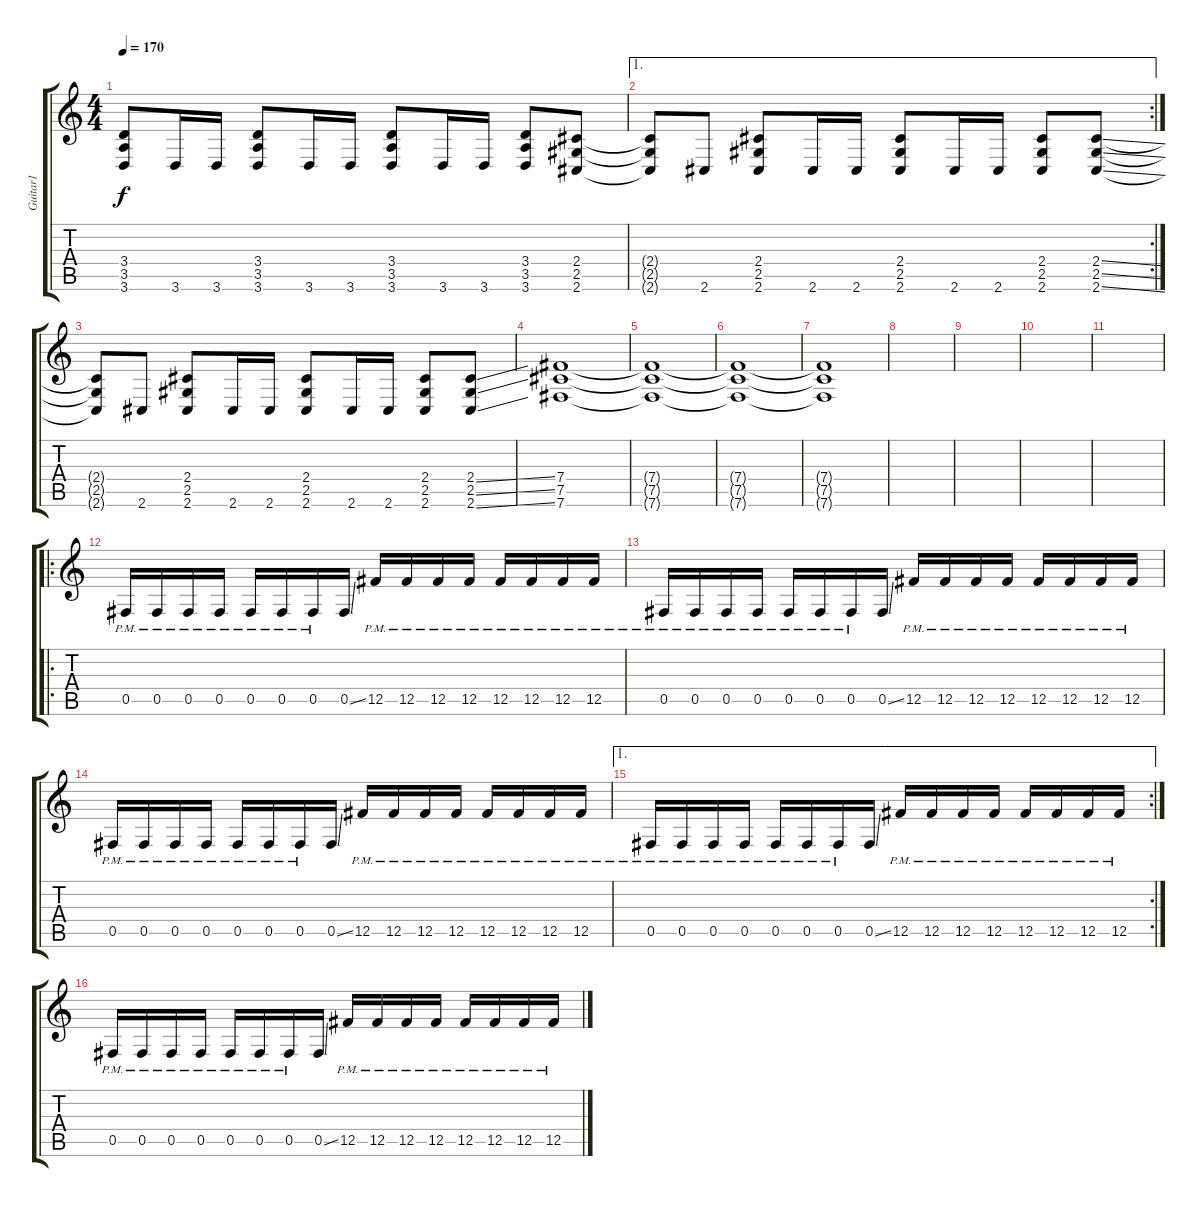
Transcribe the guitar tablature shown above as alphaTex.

\track ("Guitar1" "Guitar1") {instrument distortionguitar}
\staff {score tabs}
\tuning (Db4 Ab3 E3 B2 Gb2 B1) {hide}
\ts (4 4)
\tempo 170
\clef g2
\ks c
(3.4 3.5 3.6).8{dy f} 3.6.16 3.6.16 (3.4 3.5 3.6).8 3.6.16 3.6.16 (3.4 3.5 3.6).8 3.6.16 3.6.16 (3.4 3.5 3.6).8 (2.4 2.5 2.6).8 |
\ae 1
\rc 2
(2.4{t} 2.5{t} 2.6{t}).8 2.6.8 (2.4 2.5 2.6).8 2.6.16 2.6.16 (2.4 2.5 2.6).8 2.6.16 2.6.16 (2.4 2.5 2.6).8 (2.4{ss} 2.5{ss} 2.6{ss}).8 |
(2.4{t} 2.5{t} 2.6{t}).8 2.6.8 (2.4 2.5 2.6).8 2.6.16 2.6.16 (2.4 2.5 2.6).8 2.6.16 2.6.16 (2.4 2.5 2.6).8 (2.4{ss} 2.5{ss} 2.6{ss}).8 |
(7.4 7.5 7.6).1 |
(7.4{t} 7.5{t} 7.6{t}).1{volume 0} |
(7.4{t} 7.5{t} 7.6{t}).1 |
(7.4{t} 7.5{t} 7.6{t}).1 |
|
|
|
|
\ro
0.5{pm}.16{volume 11} 0.5{pm}.16 0.5{pm}.16 0.5{pm}.16 0.5{pm}.16 0.5{pm}.16 0.5{pm}.16 0.5{ss}.16 12.5{pm}.16 12.5{pm}.16 12.5{pm}.16 12.5{pm}.16 12.5{pm}.16 12.5{pm}.16 12.5{pm}.16 12.5{pm}.16 |
0.5{pm}.16 0.5{pm}.16 0.5{pm}.16 0.5{pm}.16 0.5{pm}.16 0.5{pm}.16 0.5{pm}.16 0.5{ss}.16 12.5{pm}.16 12.5{pm}.16 12.5{pm}.16 12.5{pm}.16 12.5{pm}.16 12.5{pm}.16 12.5{pm}.16 12.5{pm}.16 |
0.5{pm}.16 0.5{pm}.16 0.5{pm}.16 0.5{pm}.16 0.5{pm}.16 0.5{pm}.16 0.5{pm}.16 0.5{ss}.16 12.5{pm}.16 12.5{pm}.16 12.5{pm}.16 12.5{pm}.16 12.5{pm}.16 12.5{pm}.16 12.5{pm}.16 12.5{pm}.16 |
\ae 1
\rc 2
0.5{pm}.16 0.5{pm}.16 0.5{pm}.16 0.5{pm}.16 0.5{pm}.16 0.5{pm}.16 0.5{pm}.16 0.5{ss}.16 12.5{pm}.16 12.5{pm}.16 12.5{pm}.16 12.5{pm}.16 12.5{pm}.16 12.5{pm}.16 12.5{pm}.16 12.5{pm}.16 |
0.5{pm}.16 0.5{pm}.16 0.5{pm}.16 0.5{pm}.16 0.5{pm}.16 0.5{pm}.16 0.5{pm}.16 0.5{ss}.16 12.5{pm}.16 12.5{pm}.16 12.5{pm}.16 12.5{pm}.16 12.5{pm}.16 12.5{pm}.16 12.5{pm}.16 12.5{pm}.16
